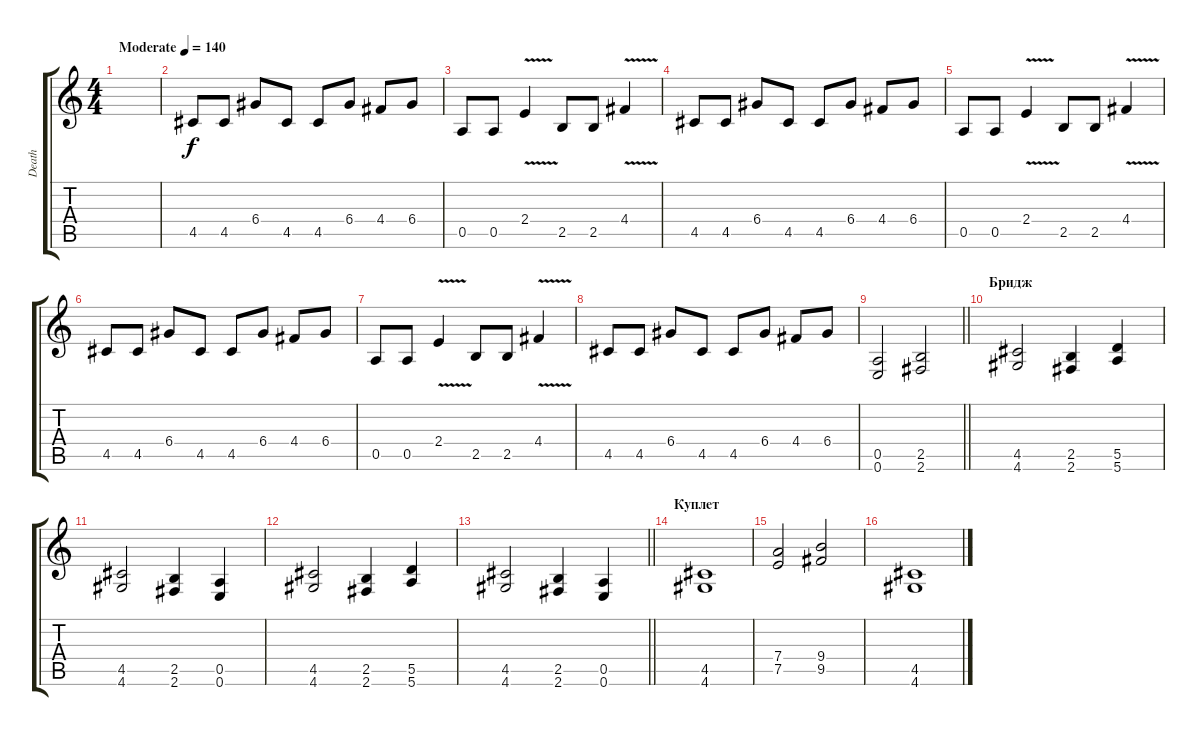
\track ("Death" "Death") {instrument distortionguitar}
\staff {score tabs}
\tuning (E4 B3 G3 D3 A2 E2) {hide}
\ts (4 4)
\tempo (140 "Moderate")
\clef g2
\ks c
|
4.5.8 4.5.8 6.4.8 4.5.8 4.5.8 6.4.8 4.4.8 6.4.8 |
0.5.8 0.5.8 2.4{v}.4 2.5.8 2.5.8 4.4{v}.4 |
4.5.8 4.5.8 6.4.8 4.5.8 4.5.8 6.4.8 4.4.8 6.4.8 |
0.5.8 0.5.8 2.4{v}.4 2.5.8 2.5.8 4.4{v}.4 |
4.5.8 4.5.8 6.4.8 4.5.8 4.5.8 6.4.8 4.4.8 6.4.8 |
0.5.8 0.5.8 2.4{v}.4 2.5.8 2.5.8 4.4{v}.4 |
4.5.8 4.5.8 6.4.8 4.5.8 4.5.8 6.4.8 4.4.8 6.4.8 |
\barLineRight lightlight
(0.5 0.6).2 (2.5 2.6).2 |
\section ("" "Бридж")
(4.5 4.6).2 (2.5 2.6).4 (5.5 5.6).4 |
(4.5 4.6).2 (2.5 2.6).4 (0.5 0.6).4 |
(4.5 4.6).2 (2.5 2.6).4 (5.5 5.6).4 |
\barLineRight lightlight
(4.5 4.6).2 (2.5 2.6).4 (0.5 0.6).4 |
\section ("" "Куплет")
(4.5 4.6).1 |
(7.4 7.5).2 (9.4 9.5).2 |
(4.5 4.6).1
